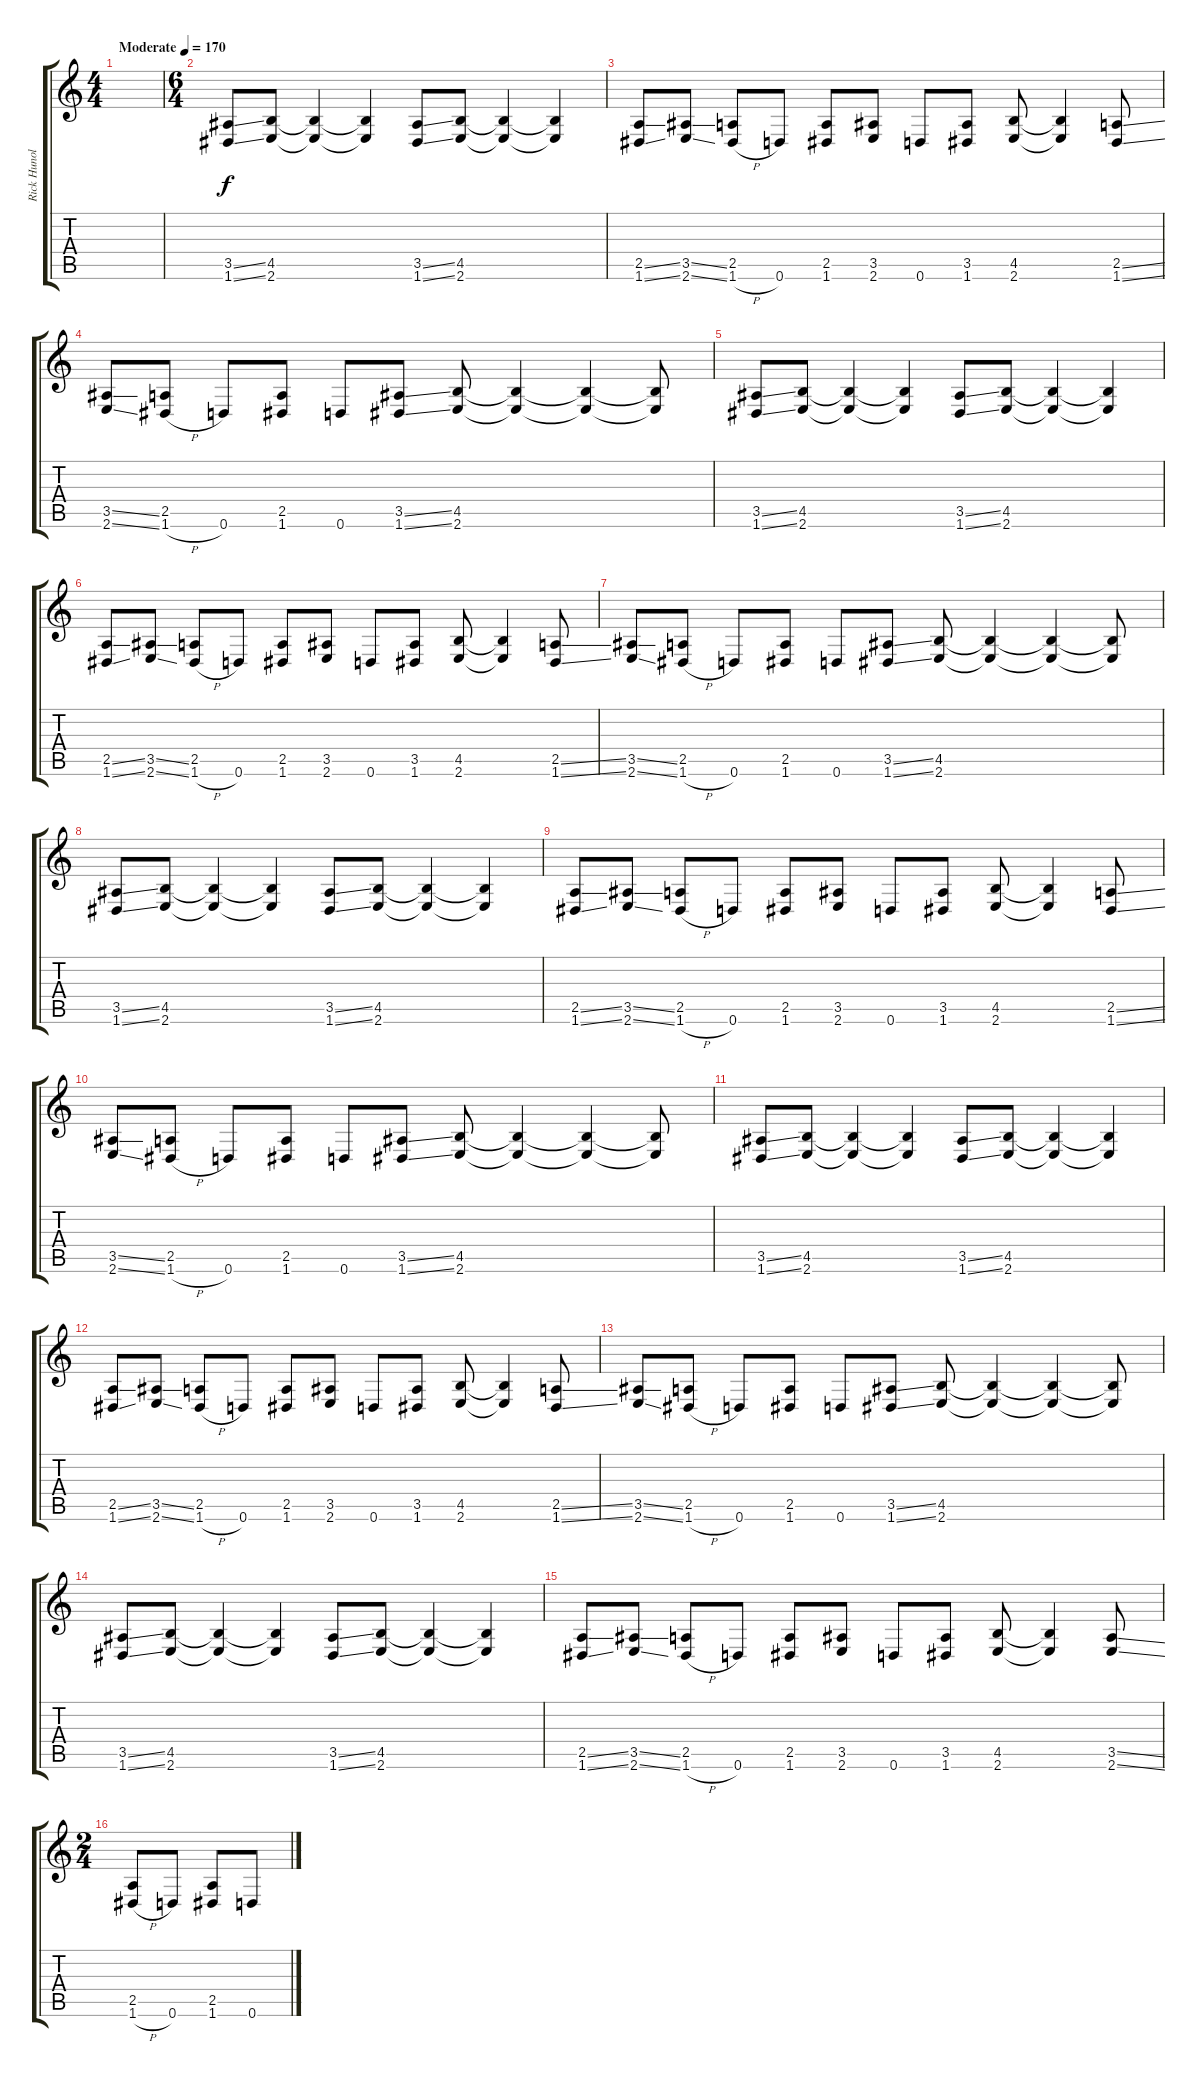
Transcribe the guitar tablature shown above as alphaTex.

\track ("Rick Hunolt" "Rick Hunol") {instrument distortionguitar}
\staff {score tabs}
\tuning (D4 A3 F3 C3 G2 D2) {hide}
\ts (4 4)
\tempo (170 "Moderate")
\clef g2
\ks c
|
\ts (6 4)
(3.5{ss} 1.6{ss}).8 (4.5 2.6).8 (4.5{t} 2.6{t}).4 (4.5{t} 2.6{t}).4 (3.5{ss} 1.6{ss}).8 (4.5 2.6).8 (4.5{t} 2.6{t}).4 (4.5{t} 2.6{t}).4 |
(2.5{ss} 1.6{ss}).8 (3.5{ss} 2.6{ss}).8 (2.5 1.6{h}).8 0.6.8 (2.5 1.6).8 (3.5 2.6).8 0.6.8 (3.5 1.6).8 (4.5 2.6).8 (4.5{t} 2.6{t}).4 (2.5{ss} 1.6{ss}).8 |
(3.5{ss} 2.6{ss}).8 (2.5 1.6{h}).8 0.6.8 (2.5 1.6).8 0.6.8 (3.5{ss} 1.6{ss}).8 (4.5 2.6).8 (4.5{t} 2.6{t}).4 (4.5{t} 2.6{t}).4 (4.5{t} 2.6{t}).8 |
(3.5{ss} 1.6{ss}).8 (4.5 2.6).8 (4.5{t} 2.6{t}).4 (4.5{t} 2.6{t}).4 (3.5{ss} 1.6{ss}).8 (4.5 2.6).8 (4.5{t} 2.6{t}).4 (4.5{t} 2.6{t}).4 |
(2.5{ss} 1.6{ss}).8 (3.5{ss} 2.6{ss}).8 (2.5 1.6{h}).8 0.6.8 (2.5 1.6).8 (3.5 2.6).8 0.6.8 (3.5 1.6).8 (4.5 2.6).8 (4.5{t} 2.6{t}).4 (2.5{ss} 1.6{ss}).8 |
(3.5{ss} 2.6{ss}).8 (2.5 1.6{h}).8 0.6.8 (2.5 1.6).8 0.6.8 (3.5{ss} 1.6{ss}).8 (4.5 2.6).8 (4.5{t} 2.6{t}).4 (4.5{t} 2.6{t}).4 (4.5{t} 2.6{t}).8 |
(3.5{ss} 1.6{ss}).8 (4.5 2.6).8 (4.5{t} 2.6{t}).4 (4.5{t} 2.6{t}).4 (3.5{ss} 1.6{ss}).8 (4.5 2.6).8 (4.5{t} 2.6{t}).4 (4.5{t} 2.6{t}).4 |
(2.5{ss} 1.6{ss}).8 (3.5{ss} 2.6{ss}).8 (2.5 1.6{h}).8 0.6.8 (2.5 1.6).8 (3.5 2.6).8 0.6.8 (3.5 1.6).8 (4.5 2.6).8 (4.5{t} 2.6{t}).4 (2.5{ss} 1.6{ss}).8 |
(3.5{ss} 2.6{ss}).8 (2.5 1.6{h}).8 0.6.8 (2.5 1.6).8 0.6.8 (3.5{ss} 1.6{ss}).8 (4.5 2.6).8 (4.5{t} 2.6{t}).4 (4.5{t} 2.6{t}).4 (4.5{t} 2.6{t}).8 |
(3.5{ss} 1.6{ss}).8 (4.5 2.6).8 (4.5{t} 2.6{t}).4 (4.5{t} 2.6{t}).4 (3.5{ss} 1.6{ss}).8 (4.5 2.6).8 (4.5{t} 2.6{t}).4 (4.5{t} 2.6{t}).4 |
(2.5{ss} 1.6{ss}).8 (3.5{ss} 2.6{ss}).8 (2.5 1.6{h}).8 0.6.8 (2.5 1.6).8 (3.5 2.6).8 0.6.8 (3.5 1.6).8 (4.5 2.6).8 (4.5{t} 2.6{t}).4 (2.5{ss} 1.6{ss}).8 |
(3.5{ss} 2.6{ss}).8 (2.5 1.6{h}).8 0.6.8 (2.5 1.6).8 0.6.8 (3.5{ss} 1.6{ss}).8 (4.5 2.6).8 (4.5{t} 2.6{t}).4 (4.5{t} 2.6{t}).4 (4.5{t} 2.6{t}).8 |
(3.5{ss} 1.6{ss}).8 (4.5 2.6).8 (4.5{t} 2.6{t}).4 (4.5{t} 2.6{t}).4 (3.5{ss} 1.6{ss}).8 (4.5 2.6).8 (4.5{t} 2.6{t}).4 (4.5{t} 2.6{t}).4 |
(2.5{ss} 1.6{ss}).8 (3.5{ss} 2.6{ss}).8 (2.5 1.6{h}).8 0.6.8 (2.5 1.6).8 (3.5 2.6).8 0.6.8 (3.5 1.6).8 (4.5 2.6).8 (4.5{t} 2.6{t}).4 (3.5{ss} 2.6{ss}).8 |
\ts (2 4)
(2.5 1.6{h}).8 0.6.8 (2.5 1.6).8 0.6.8
